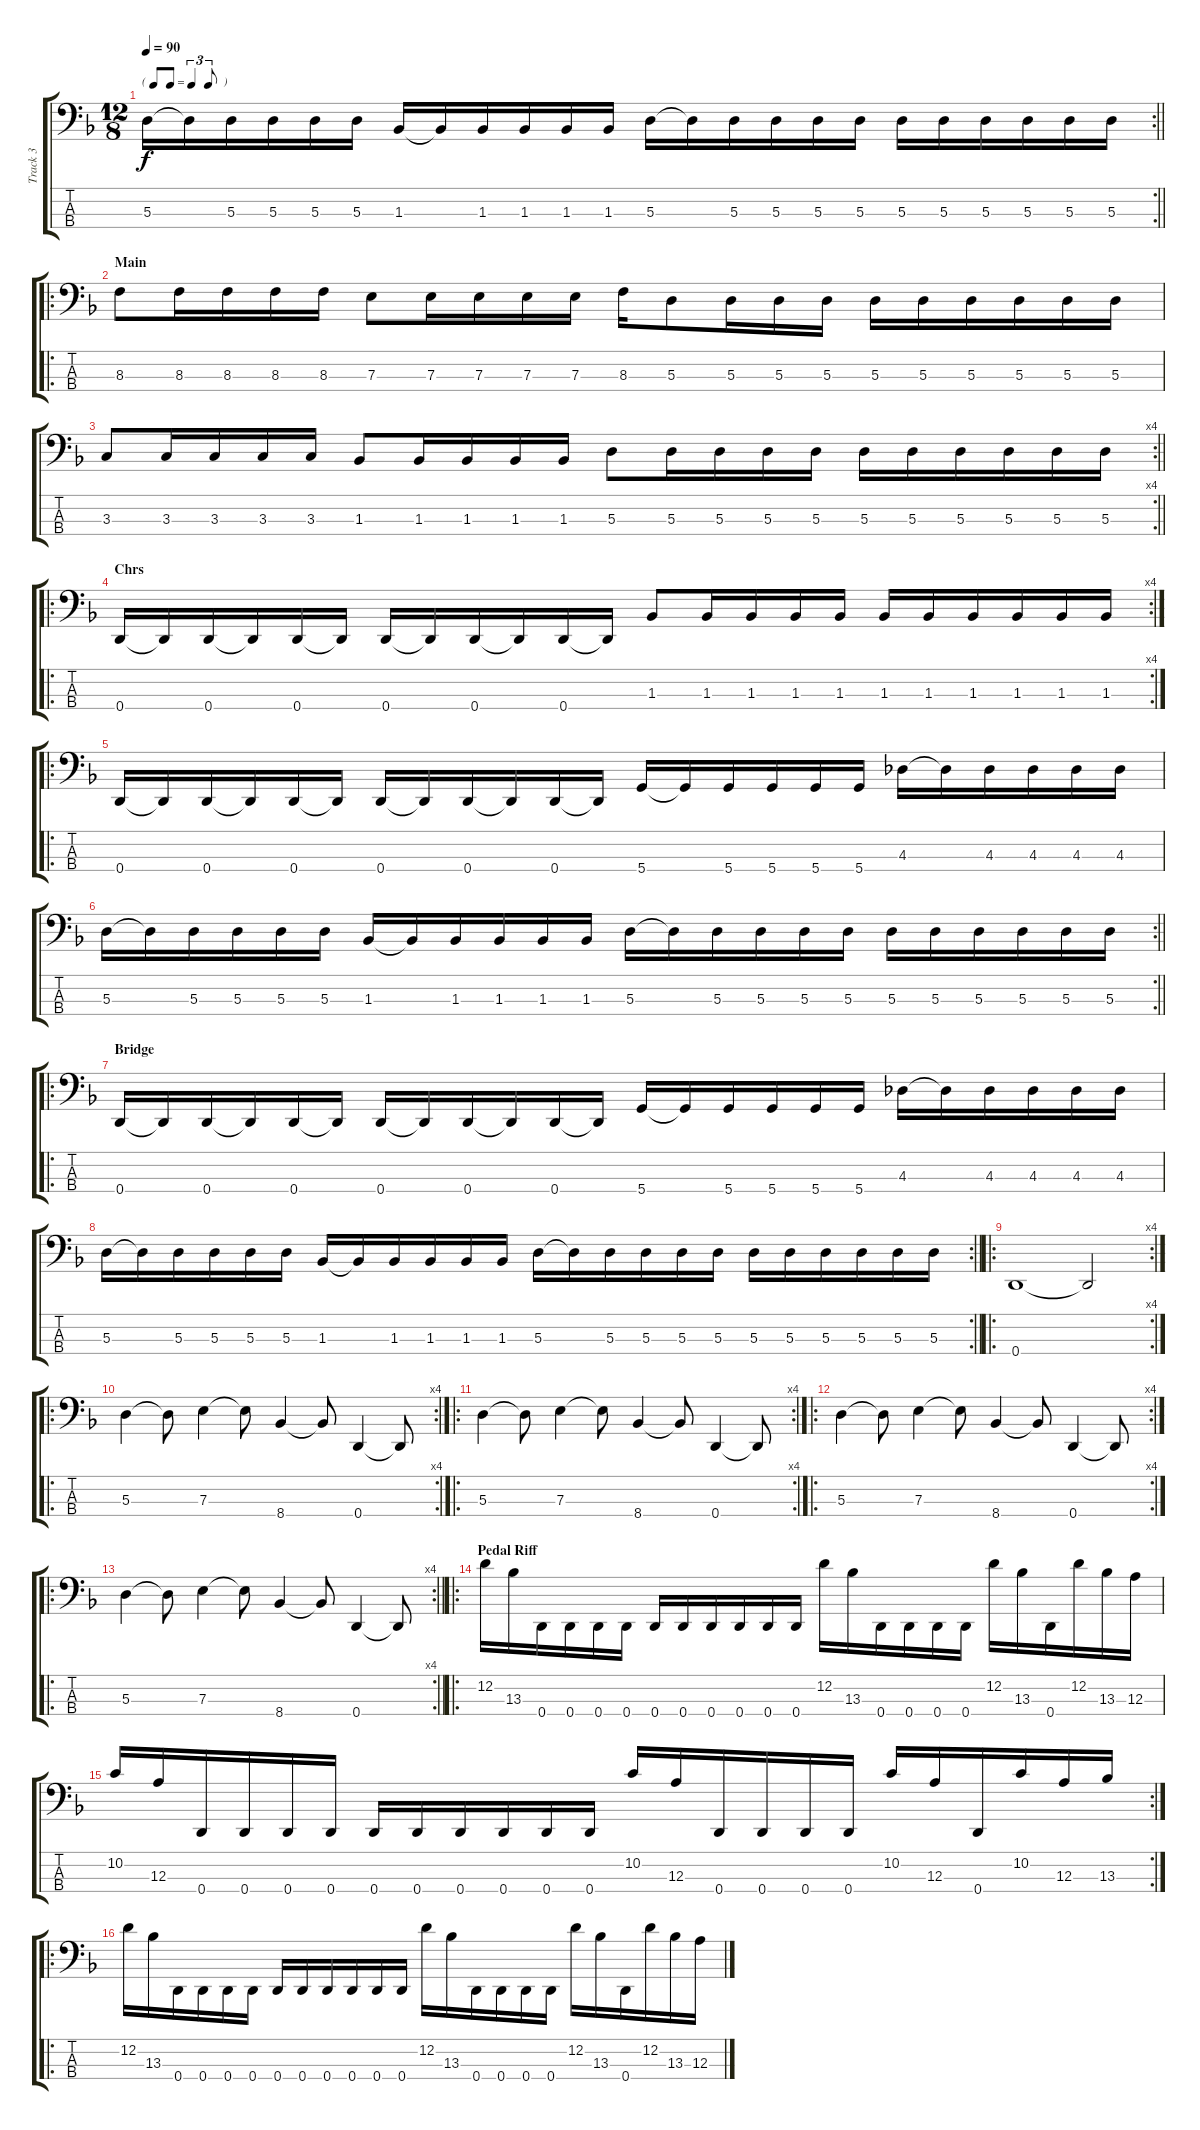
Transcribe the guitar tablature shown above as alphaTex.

\track ("Track 3" "Track 3") {instrument electricbasspick}
\staff {score tabs}
\tuning (G2 D2 A1 D1) {hide}
\rc 2
\ts (12 8)
\tf triplet8th
\tempo 90
\clef f4
\barLineRight lightlight
\ks dminor
5.3.16{dy f} 5.3{t}.16 5.3.16 5.3.16 5.3.16 5.3.16 1.3.16 1.3{t}.16 1.3.16 1.3.16 1.3.16 1.3.16 5.3.16 5.3{t}.16 5.3.16 5.3.16 5.3.16 5.3.16 5.3.16 5.3.16 5.3.16 5.3.16 5.3.16 5.3.16 |
\ro
\section ("" "Main")
8.3.8 8.3.16 8.3.16 8.3.16 8.3.16 7.3.8 7.3.16 7.3.16 7.3.16 7.3.16 8.3.16 5.3.8 5.3.16 5.3.16 5.3.16 5.3.16 5.3.16 5.3.16 5.3.16 5.3.16 5.3.16 |
\rc 4
\barLineRight lightlight
3.3.8 3.3.16 3.3.16 3.3.16 3.3.16 1.3.8 1.3.16 1.3.16 1.3.16 1.3.16 5.3.8 5.3.16 5.3.16 5.3.16 5.3.16 5.3.16 5.3.16 5.3.16 5.3.16 5.3.16 5.3.16 |
\ro
\rc 4
\section ("" "Chrs")
0.4.16 0.4{t}.16 0.4.16 0.4{t}.16 0.4.16 0.4{t}.16 0.4.16 0.4{t}.16 0.4.16 0.4{t}.16 0.4.16 0.4{t}.16 1.3.8 1.3.16 1.3.16 1.3.16 1.3.16 1.3.16 1.3.16 1.3.16 1.3.16 1.3.16 1.3.16 |
\ro
0.4.16 0.4{t}.16 0.4.16 0.4{t}.16 0.4.16 0.4{t}.16 0.4.16 0.4{t}.16 0.4.16 0.4{t}.16 0.4.16 0.4{t}.16 5.4.16 5.4{t}.16 5.4.16 5.4.16 5.4.16 5.4.16 4.3.16 4.3{t}.16 4.3.16 4.3.16 4.3.16 4.3.16 |
\rc 2
\barLineRight lightlight
5.3.16 5.3{t}.16 5.3.16 5.3.16 5.3.16 5.3.16 1.3.16 1.3{t}.16 1.3.16 1.3.16 1.3.16 1.3.16 5.3.16 5.3{t}.16 5.3.16 5.3.16 5.3.16 5.3.16 5.3.16 5.3.16 5.3.16 5.3.16 5.3.16 5.3.16 |
\ro
\section ("" "Bridge")
0.4.16 0.4{t}.16 0.4.16 0.4{t}.16 0.4.16 0.4{t}.16 0.4.16 0.4{t}.16 0.4.16 0.4{t}.16 0.4.16 0.4{t}.16 5.4.16 5.4{t}.16 5.4.16 5.4.16 5.4.16 5.4.16 4.3.16 4.3{t}.16 4.3.16 4.3.16 4.3.16 4.3.16 |
\rc 2
\barLineRight lightlight
5.3.16 5.3{t}.16 5.3.16 5.3.16 5.3.16 5.3.16 1.3.16 1.3{t}.16 1.3.16 1.3.16 1.3.16 1.3.16 5.3.16 5.3{t}.16 5.3.16 5.3.16 5.3.16 5.3.16 5.3.16 5.3.16 5.3.16 5.3.16 5.3.16 5.3.16 |
\ro
\rc 4
0.4.1 0.4{t}.2 |
\ro
\rc 4
5.3.4 5.3{t}.8 7.3.4 7.3{t}.8 8.4.4 8.4{t}.8 0.4.4 0.4{t}.8 |
\ro
\rc 4
5.3.4 5.3{t}.8 7.3.4 7.3{t}.8 8.4.4 8.4{t}.8 0.4.4 0.4{t}.8 |
\ro
\rc 4
5.3.4 5.3{t}.8 7.3.4 7.3{t}.8 8.4.4 8.4{t}.8 0.4.4 0.4{t}.8 |
\ro
\rc 4
\barLineRight lightlight
5.3.4 5.3{t}.8 7.3.4 7.3{t}.8 8.4.4 8.4{t}.8 0.4.4 0.4{t}.8 |
\ro
\section ("" "Pedal Riff")
12.2.16 13.3.16 0.4.16 0.4.16 0.4.16 0.4.16 0.4.16 0.4.16 0.4.16 0.4.16 0.4.16 0.4.16 12.2.16 13.3.16 0.4.16 0.4.16 0.4.16 0.4.16 12.2.16 13.3.16 0.4.16 12.2.16 13.3.16 12.3.16 |
\rc 2
10.2.16 12.3.16 0.4.16 0.4.16 0.4.16 0.4.16 0.4.16 0.4.16 0.4.16 0.4.16 0.4.16 0.4.16 10.2.16 12.3.16 0.4.16 0.4.16 0.4.16 0.4.16 10.2.16 12.3.16 0.4.16 10.2.16 12.3.16 13.3.16 |
\ro
12.2.16 13.3.16 0.4.16 0.4.16 0.4.16 0.4.16 0.4.16 0.4.16 0.4.16 0.4.16 0.4.16 0.4.16 12.2.16 13.3.16 0.4.16 0.4.16 0.4.16 0.4.16 12.2.16 13.3.16 0.4.16 12.2.16 13.3.16 12.3.16
